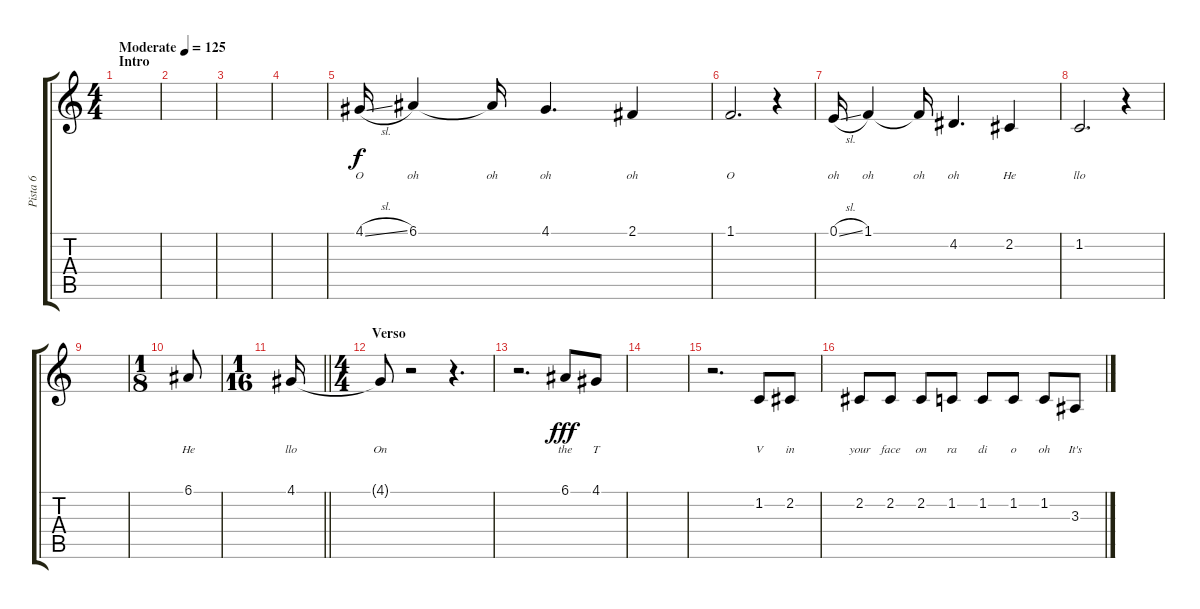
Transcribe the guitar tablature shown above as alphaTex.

\track ("Pista 6" "Pista 6") {instrument lead2sawtooth}
\staff {score tabs}
\tuning (E4 B3 G3 D3 A2 E2) {hide}
\ts (4 4)
\section ("" "Intro")
\tempo (125 "Moderate")
\clef g2
\ks c
|
|
|
|
4.1{sl}.16{lyrics (0 "O") lyrics (1 "") lyrics (2 "") lyrics (3 "") lyrics (4 "")} 6.1.4{lyrics (0 "oh") lyrics (1 "") lyrics (2 "") lyrics (3 "") lyrics (4 "")} 6.1{t}.16{lyrics (0 "oh") lyrics (1 "") lyrics (2 "") lyrics (3 "") lyrics (4 "")} 4.1.4{d lyrics (0 "oh") lyrics (1 "") lyrics (2 "") lyrics (3 "") lyrics (4 "")} 2.1.4{lyrics (0 "oh") lyrics (1 "") lyrics (2 "") lyrics (3 "") lyrics (4 "")} |
1.1.2{d lyrics (0 "O") lyrics (1 "") lyrics (2 "") lyrics (3 "") lyrics (4 "")} r.4 |
0.1{sl}.16{lyrics (0 "oh") lyrics (1 "") lyrics (2 "") lyrics (3 "") lyrics (4 "")} 1.1.4{lyrics (0 "oh") lyrics (1 "") lyrics (2 "") lyrics (3 "") lyrics (4 "")} 1.1{t}.16{lyrics (0 "oh") lyrics (1 "") lyrics (2 "") lyrics (3 "") lyrics (4 "")} 4.2.4{d lyrics (0 "oh") lyrics (1 "") lyrics (2 "") lyrics (3 "") lyrics (4 "")} 2.2.4{lyrics (0 "He") lyrics (1 "") lyrics (2 "") lyrics (3 "") lyrics (4 "")} |
1.2.2{d lyrics (0 "llo") lyrics (1 "") lyrics (2 "") lyrics (3 "") lyrics (4 "")} r.4 |
|
\ts (1 8)
6.1.8{lyrics (0 "He") lyrics (1 "") lyrics (2 "") lyrics (3 "") lyrics (4 "")} |
\ts (1 16)
\barLineRight lightlight
4.1.16{lyrics (0 "llo") lyrics (1 "") lyrics (2 "") lyrics (3 "") lyrics (4 "")} |
\ts (4 4)
\section ("" "Verso")
4.1{t}.8{lyrics (0 "On") lyrics (1 "") lyrics (2 "") lyrics (3 "") lyrics (4 "") dy f} r.2 r.4{d} |
r.2{d} 6.1.8{lyrics (0 "the") lyrics (1 "") lyrics (2 "") lyrics (3 "") lyrics (4 "") dy fff} 4.1.8{lyrics (0 "T") lyrics (1 "") lyrics (2 "") lyrics (3 "") lyrics (4 "")} |
|
r.2{d} 1.2.8{lyrics (0 "V") lyrics (1 "") lyrics (2 "") lyrics (3 "") lyrics (4 "")} 2.2.8{lyrics (0 "in") lyrics (1 "") lyrics (2 "") lyrics (3 "") lyrics (4 "")} |
2.2.8{lyrics (0 "your") lyrics (1 "") lyrics (2 "") lyrics (3 "") lyrics (4 "")} 2.2.8{lyrics (0 "face") lyrics (1 "") lyrics (2 "") lyrics (3 "") lyrics (4 "")} 2.2.8{lyrics (0 "on") lyrics (1 "") lyrics (2 "") lyrics (3 "") lyrics (4 "")} 1.2.8{lyrics (0 "ra") lyrics (1 "") lyrics (2 "") lyrics (3 "") lyrics (4 "")} 1.2.8{lyrics (0 "di") lyrics (1 "") lyrics (2 "") lyrics (3 "") lyrics (4 "")} 1.2.8{lyrics (0 "o") lyrics (1 "") lyrics (2 "") lyrics (3 "") lyrics (4 "")} 1.2.8{lyrics (0 "oh") lyrics (1 "") lyrics (2 "") lyrics (3 "") lyrics (4 "")} 3.3.8{lyrics (0 "It's") lyrics (1 "") lyrics (2 "") lyrics (3 "") lyrics (4 "")}
